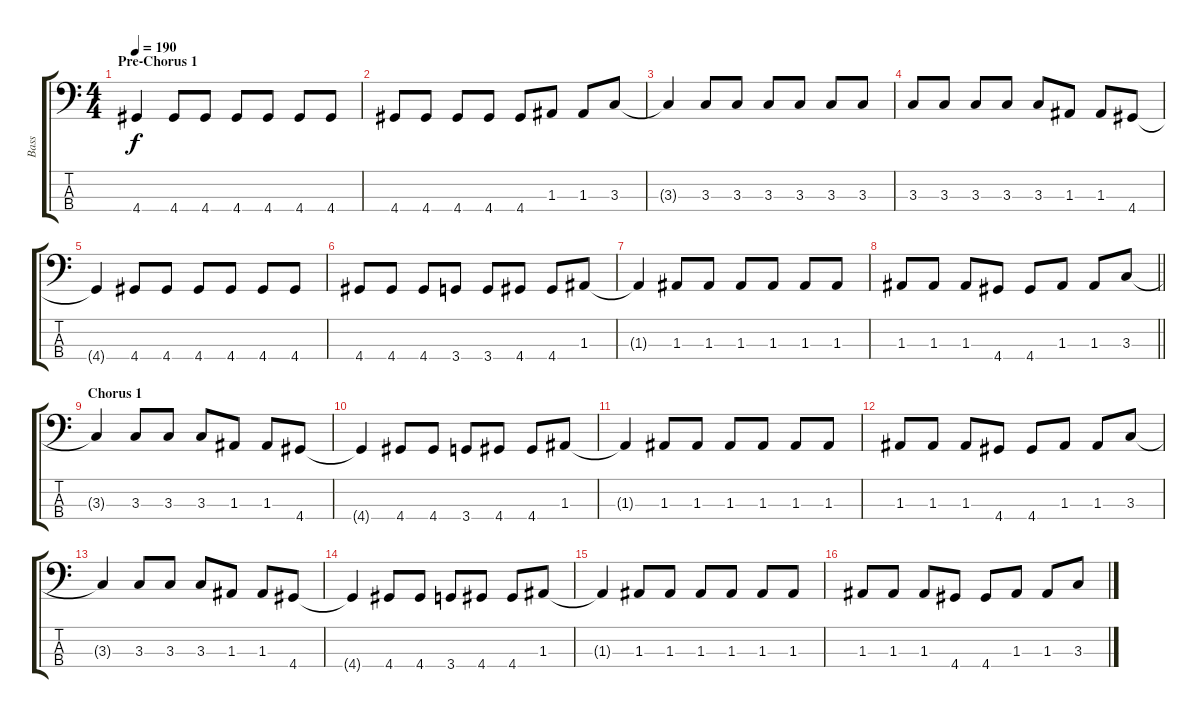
\track ("Bass" "Bass") {instrument electricbasspick}
\staff {score tabs}
\tuning (G2 D2 A1 E1) {hide}
\ts (4 4)
\section ("" "Pre-Chorus 1")
\tempo 190
\clef f4
\ks c
4.4{t}.4{dy f} 4.4.8 4.4.8 4.4.8 4.4.8 4.4.8 4.4.8 |
4.4.8 4.4.8 4.4.8 4.4.8 4.4.8 1.3.8 1.3.8 3.3.8 |
3.3{t}.4 3.3.8 3.3.8 3.3.8 3.3.8 3.3.8 3.3.8 |
3.3.8 3.3.8 3.3.8 3.3.8 3.3.8 1.3.8 1.3.8 4.4.8 |
4.4{t}.4 4.4.8 4.4.8 4.4.8 4.4.8 4.4.8 4.4.8 |
4.4.8 4.4.8 4.4.8 3.4.8 3.4.8 4.4.8 4.4.8 1.3.8 |
1.3{t}.4 1.3.8 1.3.8 1.3.8 1.3.8 1.3.8 1.3.8 |
\barLineRight lightlight
1.3.8 1.3.8 1.3.8 4.4.8 4.4.8 1.3.8 1.3.8 3.3.8 |
\section ("" "Chorus 1")
3.3{t}.4 3.3.8 3.3.8 3.3.8 1.3.8 1.3.8 4.4.8 |
4.4{t}.4 4.4.8 4.4.8 3.4.8 4.4.8 4.4.8 1.3.8 |
1.3{t}.4 1.3.8 1.3.8 1.3.8 1.3.8 1.3.8 1.3.8 |
1.3.8 1.3.8 1.3.8 4.4.8 4.4.8 1.3.8 1.3.8 3.3.8 |
3.3{t}.4 3.3.8 3.3.8 3.3.8 1.3.8 1.3.8 4.4.8 |
4.4{t}.4 4.4.8 4.4.8 3.4.8 4.4.8 4.4.8 1.3.8 |
1.3{t}.4 1.3.8 1.3.8 1.3.8 1.3.8 1.3.8 1.3.8 |
1.3.8 1.3.8 1.3.8 4.4.8 4.4.8 1.3.8 1.3.8 3.3.8
